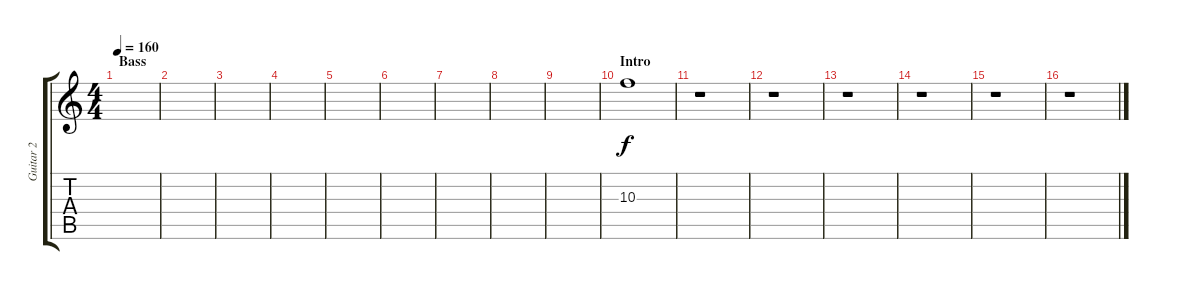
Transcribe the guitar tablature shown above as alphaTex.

\track ("Guitar 2" "Guitar 2") {instrument distortionguitar}
\staff {score tabs}
\tuning (E4 B3 G3 D3 A2 D2) {hide}
\ts (4 4)
\section ("" "Bass")
\tempo 160
\clef g2
\ks c
|
|
|
|
|
|
|
|
|
\section ("" "Intro")
10.3.1{instrument reversecymbal} |
r.1{instrument distortionguitar} |
r.1 |
r.1 |
r.1 |
r.1 |
r.1
